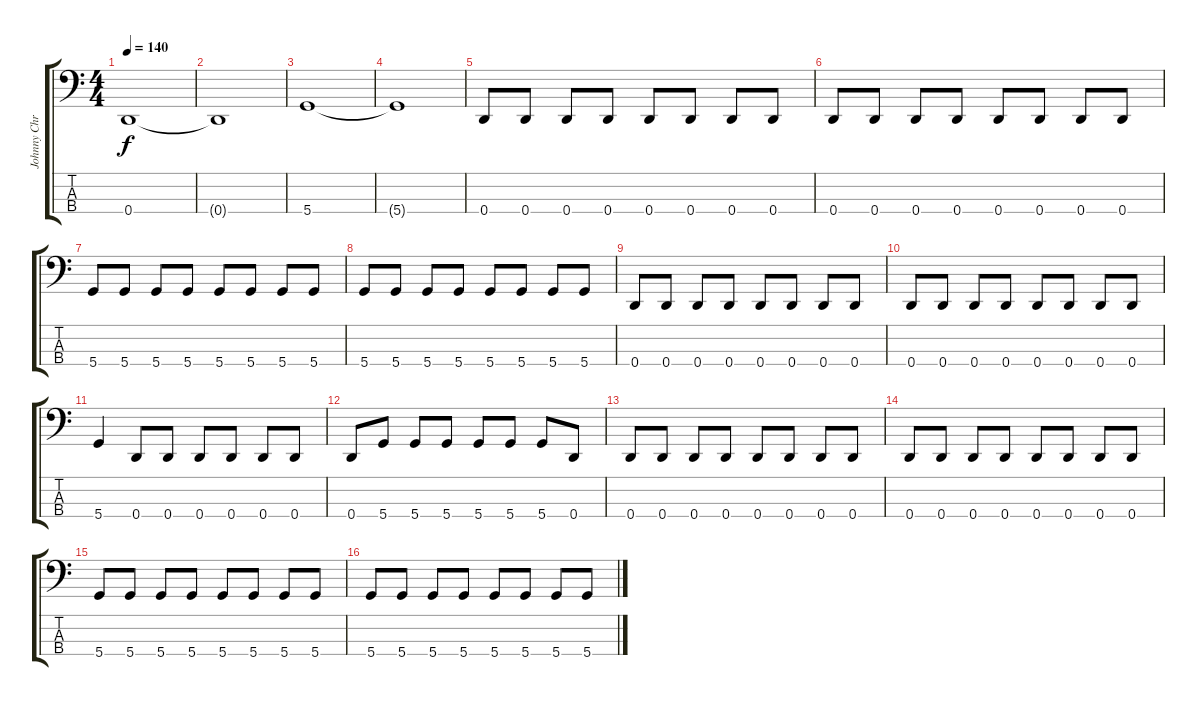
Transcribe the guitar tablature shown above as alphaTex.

\track ("Johnny Christ" "Johnny Chr") {instrument electricbasspick}
\staff {score tabs}
\tuning (G2 D2 A1 D1) {hide}
\ts (4 4)
\tempo 140
\clef f4
\ks c
0.4.1{dy f} |
0.4{t}.1 |
5.4.1 |
5.4{t}.1 |
0.4.8 0.4.8 0.4.8 0.4.8 0.4.8 0.4.8 0.4.8 0.4.8 |
0.4.8 0.4.8 0.4.8 0.4.8 0.4.8 0.4.8 0.4.8 0.4.8 |
5.4.8 5.4.8 5.4.8 5.4.8 5.4.8 5.4.8 5.4.8 5.4.8 |
5.4.8 5.4.8 5.4.8 5.4.8 5.4.8 5.4.8 5.4.8 5.4.8 |
0.4.8 0.4.8 0.4.8 0.4.8 0.4.8 0.4.8 0.4.8 0.4.8 |
0.4.8 0.4.8 0.4.8 0.4.8 0.4.8 0.4.8 0.4.8 0.4.8 |
5.4.4 0.4.8 0.4.8 0.4.8 0.4.8 0.4.8 0.4.8 |
0.4.8 5.4.8 5.4.8 5.4.8 5.4.8 5.4.8 5.4.8 0.4.8 |
0.4.8 0.4.8 0.4.8 0.4.8 0.4.8 0.4.8 0.4.8 0.4.8 |
0.4.8 0.4.8 0.4.8 0.4.8 0.4.8 0.4.8 0.4.8 0.4.8 |
5.4.8 5.4.8 5.4.8 5.4.8 5.4.8 5.4.8 5.4.8 5.4.8 |
5.4.8 5.4.8 5.4.8 5.4.8 5.4.8 5.4.8 5.4.8 5.4.8
